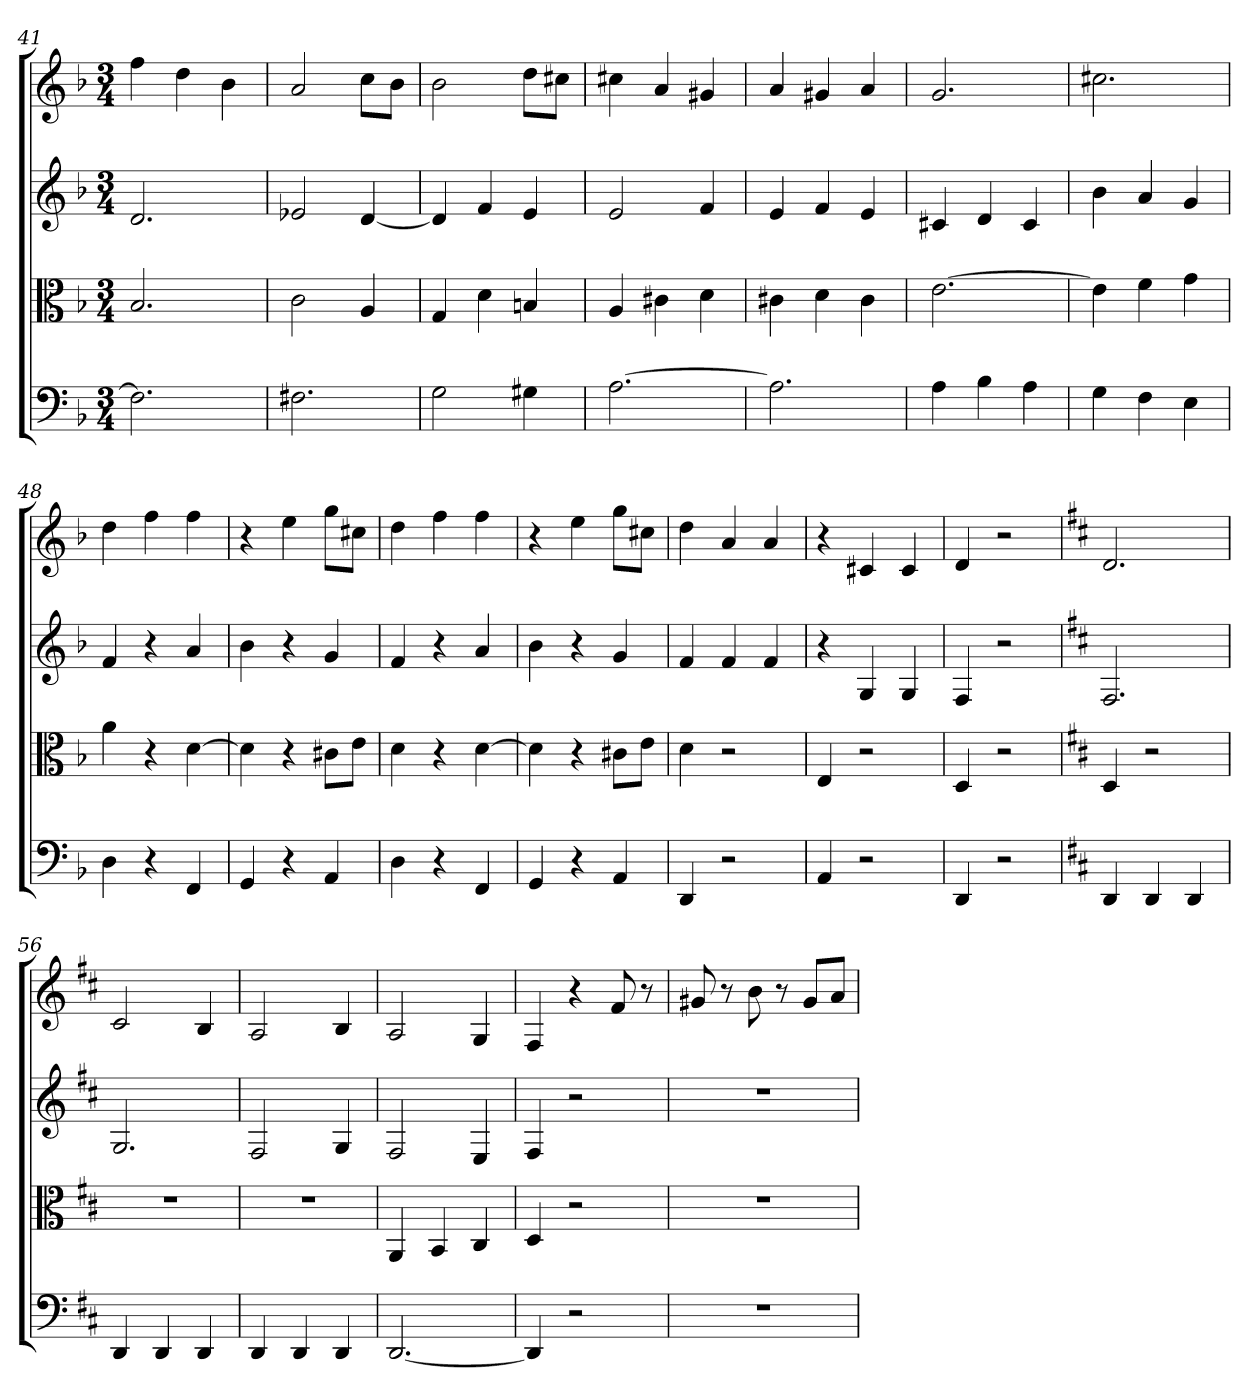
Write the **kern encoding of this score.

**kern	**kern	**kern	**kern
*part4	*part3	*part2	*part1
*staff4	*staff3	*staff2	*staff1
*clefF4	*clefC3	*clefG2	*clefG2
*k[b-]	*k[b-]	*k[b-]	*k[b-]
*d:	*d:	*d:	*d:
*M3/4	*M3/4	*M3/4	*M3/4
=41	=41	=41	=41
2.F]	2.B-	2.d	4ff
.	.	.	4dd
.	.	.	4b-
=42	=42	=42	=42
2.F#X	2c	2e-X	2a
.	4A	[4d	8cc\L
.	.	.	8b-\J
=43	=43	=43	=43
2G	4G	4d]	2b-
.	4d	4f	.
4G#X	4Bn	4e	8dd\L
.	.	.	8cc#X\J
=44	=44	=44	=44
[2.A	4A	2e	4cc#X
.	4c#X	.	4a
.	4d	4f	4g#X
=45	=45	=45	=45
2.A]	4c#X	4e	4a
.	4d	4f	4g#X
.	4c#	4e	4a
=46	=46	=46	=46
4A	[2.e	4c#X	2.g
4B-	.	4d	.
4A	.	4c#	.
=47	=47	=47	=47
4G	4e]	4b-	2.cc#X
4F	4f	4a	.
4E	4g	4g	.
=48	=48	=48	=48
4D	4a	4f	4dd
4r	4r	4r	4ff
4FF	[4d	4a	4ff
=49	=49	=49	=49
4GG	4d]	4b-	4r
4r	4r	4r	4ee
4AA	8c#X\L	4g	8gg\L
.	8e\J	.	8cc#X\J
=50	=50	=50	=50
4D	4d	4f	4dd
4r	4r	4r	4ff
4FF	[4d	4a	4ff
=51	=51	=51	=51
4GG	4d]	4b-	4r
4r	4r	4r	4ee
4AA	8c#X\L	4g	8gg\L
.	8e\J	.	8cc#X\J
=52	=52	=52	=52
4DD	4d	4f	4dd
2r	2r	4f	4a
.	.	4f	4a
=53	=53	=53	=53
4AA	4E	4r	4r
2r	2r	4G	4c#X
.	.	4G	4c#
=54	=54	=54	=54
4DD	4D	4F	4d
2r	2r	2r	2r
=55	=55	=55	=55
*k[f#c#]	*k[f#c#]	*k[f#c#]	*k[f#c#]
*D:	*D:	*D:	*D:
4DD	4D	2.F#	2.d
4DD	2r	.	.
4DD	.	.	.
=56	=56	=56	=56
4DD	2.r	2.G	2c#
4DD	.	.	.
4DD	.	.	4B
=57	=57	=57	=57
4DD	2.r	2F#	2A
4DD	.	.	.
4DD	.	4G	4B
=58	=58	=58	=58
[2.DD	4AA	2F#	2A
.	4BB	.	.
.	4C#	4E	4G
=59	=59	=59	=59
4DD]	4D	4F#	4F#
2r	2r	2r	4r
.	.	.	8f#
.	.	.	8r
=60	=60	=60	=60
2.r	2.r	2.r	8g#X
.	.	.	8r
.	.	.	8b
.	.	.	8r
.	.	.	8g#/L
.	.	.	8a/J
=	=	=	=
*-	*-	*-	*-
